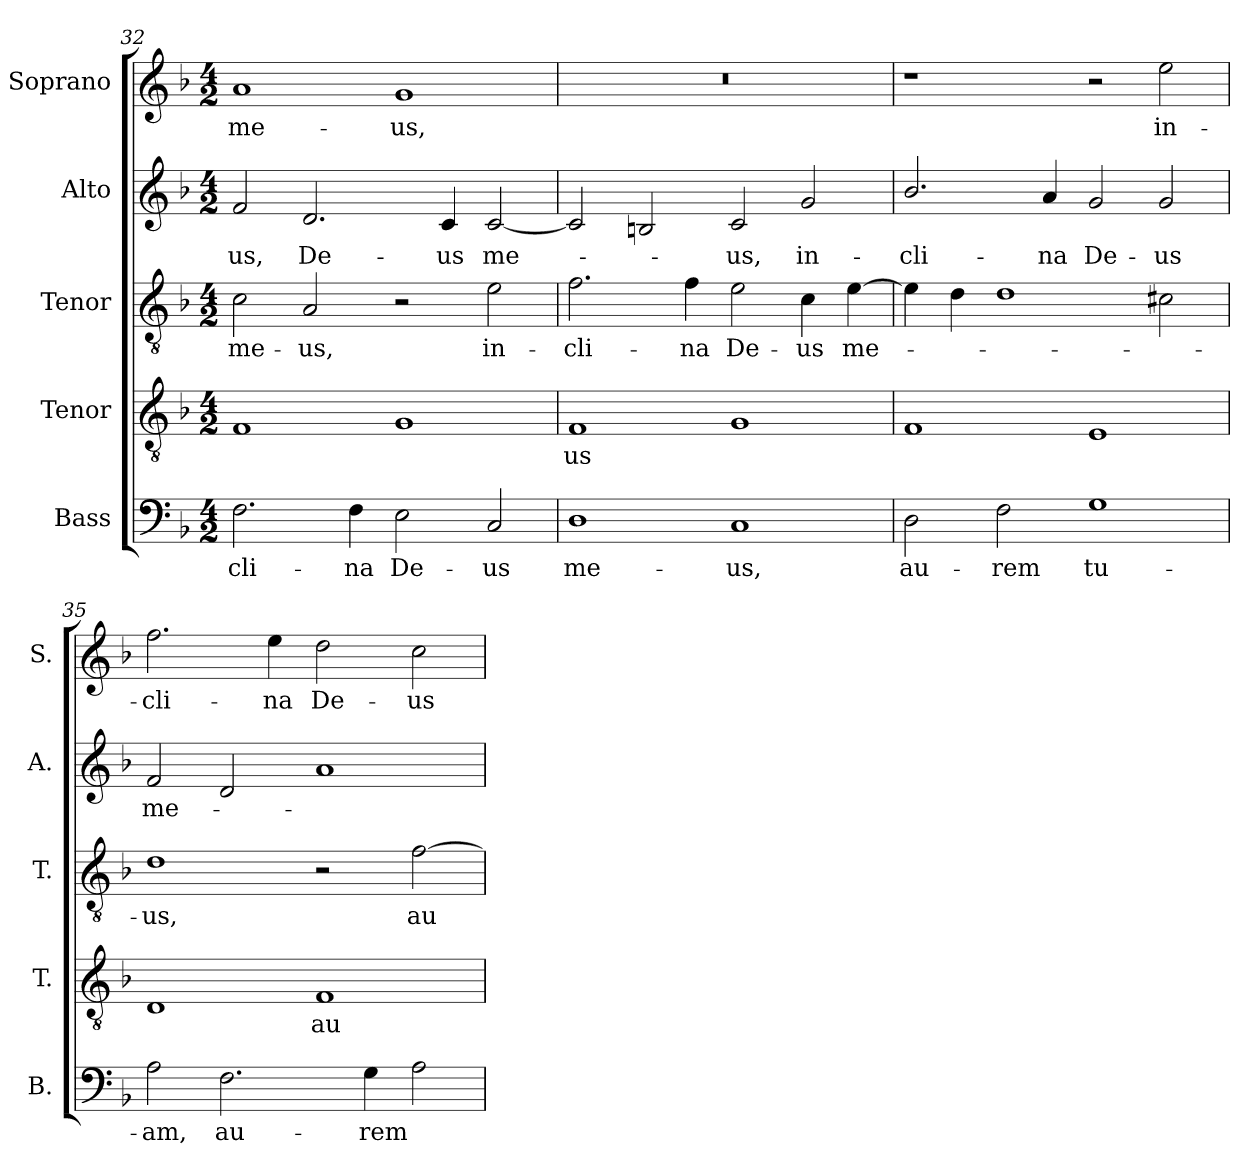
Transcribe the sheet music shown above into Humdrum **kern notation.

**kern	**text	**kern	**text	**kern	**text	**kern	**text	**kern	**text
*part5	*part5	*part4	*part4	*part3	*part3	*part2	*part2	*part1	*part1
*staff5	*staff5	*staff4	*staff4	*staff3	*staff3	*staff2	*staff2	*staff1	*staff1
*I"Bass	*	*I"Tenor	*	*I"Tenor	*	*I"Alto	*	*I"Soprano	*
*I'B.	*	*I'T.	*	*I'T.	*	*I'A.	*	*I'S.	*
*clefF4	*	*clefGv2	*	*clefGv2	*	*clefG2	*	*clefG2	*
*	*	*ITrd7c12	*	*ITrd7c12	*	*	*	*	*
*k[b-]	*	*k[b-]	*	*k[b-]	*	*k[b-]	*	*k[b-]	*
*F:	*	*F:	*	*F:	*	*F:	*	*F:	*
*M4/2	*	*M4/2	*	*M4/2	*	*M4/2	*	*M4/2	*
=32	=32	=32	=32	=32	=32	=32	=32	=32	=32
!	!LO:LY:b:color=#000000	!	!	!	!	!	!	!	!
!	!	!	!	!	!LO:LY:b:color=#000000	!	!	!	!
!	!	!	!	!	!	!	!LO:LY:b:color=#000000	!	!
!	!	!	!	!	!	!	!	!	!LO:LY:b:color=#000000
2.Fi\	-cli-	1FFi	.	2Ci\	me-	2fi/	-us,	1ai	me-
!	!	!	!	!	!LO:LY:b:color=#000000	!	!	!	!
!	!	!	!	!	!	!	!LO:LY:b:color=#000000	!	!
.	.	.	.	2AAi/	-us,	2.di/	De-	.	.
!	!LO:LY:b:color=#000000	!	!	!	!	!	!	!	!
4Fi\	-na	.	.	.	.	.	.	.	.
!	!LO:LY:b:color=#000000	!	!	!	!	!	!	!	!
!	!	!	!	!	!	!	!	!	!LO:LY:b:color=#000000
2Ei\	De-	1GGi	.	2r	.	.	.	1gi	-us,
!	!	!	!	!	!	!	!LO:LY:b:color=#000000	!	!
.	.	.	.	.	.	4ci/	-us	.	.
!	!LO:LY:b:color=#000000	!	!	!	!	!	!	!	!
!	!	!	!	!	!LO:LY:b:color=#000000	!	!	!	!
!	!	!	!	!	!	!	!LO:LY:b:color=#000000	!	!
2Ci/	-us	.	.	2Ei\	in-	[2ci/	me-	.	.
=33	=33	=33	=33	=33	=33	=33	=33	=33	=33
!	!LO:LY:b:color=#000000	!	!	!	!	!	!	!	!
!	!	!	!LO:LY:b:color=#000000	!	!	!	!	!	!
!	!	!	!	!	!LO:LY:b:color=#000000	!	!	!LO:N:vis=1	!
1Di	me-	1FFi	-us	2.Fi\	-cli-	2ci/]	.	0r	.
.	.	.	.	.	.	2Bni/	.	.	.
!	!	!	!	!	!LO:LY:b:color=#000000	!	!	!	!
.	.	.	.	4Fi\	-na	.	.	.	.
!	!LO:LY:b:color=#000000	!	!	!	!	!	!	!	!
!	!	!	!	!	!LO:LY:b:color=#000000	!	!	!	!
!	!	!	!	!	!	!	!LO:LY:b:color=#000000	!	!
1Ci	-us,	1GGi	.	2Ei\	De-	2ci/	-us,	.	.
!	!	!	!	!	!LO:LY:b:color=#000000	!	!	!	!
!	!	!	!	!	!	!	!LO:LY:b:color=#000000	!	!
.	.	.	.	4Ci\	-us	2gi/	in-	.	.
!	!	!	!	!	!LO:LY:b:color=#000000	!	!	!	!
.	.	.	.	[4Ei\	me-	.	.	.	.
=34	=34	=34	=34	=34	=34	=34	=34	=34	=34
!	!LO:LY:b:color=#000000	!	!	!	!	!	!	!	!
!	!	!	!	!	!	!	!LO:LY:b:color=#000000	!	!
2Di\	au-	1FFi	.	4Ei\]	.	2.b-i/	-cli-	1r	.
.	.	.	.	4Di\	.	.	.	.	.
!	!LO:LY:b:color=#000000	!	!	!	!	!	!	!	!
2Fi\	-rem	.	.	1Di	.	.	.	.	.
!	!	!	!	!	!	!	!LO:LY:b:color=#000000	!	!
.	.	.	.	.	.	4ai/	-na	.	.
!	!LO:LY:b:color=#000000	!	!	!	!	!	!	!	!
!	!	!	!	!	!	!	!LO:LY:b:color=#000000	!	!
1Gi	tu-	1EEi	.	.	.	2gi/	De-	2r	.
!	!	!	!	!	!	!	!LO:LY:b:color=#000000	!	!
!	!	!	!	!	!	!	!	!	!LO:LY:b:color=#000000
.	.	.	.	2C#Xi\	.	2gi/	-us	2eei\	in-
!!LO:LB:g=z
=35	=35	=35	=35	=35	=35	=35	=35	=35	=35
!	!LO:LY:b:color=#000000	!	!	!	!	!	!	!	!
!	!	!	!	!	!LO:LY:b:color=#000000	!	!	!	!
!	!	!	!	!	!	!	!LO:LY:b:color=#000000	!	!
!	!	!	!	!	!	!	!	!	!LO:LY:b:color=#000000
2Ai\	-am,	1DDi	.	1Di	-us,	2fi/	me-	2.ffi\	-cli-
!	!LO:LY:b:color=#000000	!	!	!	!	!	!	!	!
2.Fi\	au-	.	.	.	.	2di/	.	.	.
!	!	!	!	!	!	!	!	!	!LO:LY:b:color=#000000
.	.	.	.	.	.	.	.	4eei\	-na
!	!	!	!LO:LY:b:color=#000000	!	!	!	!	!	!
!	!	!	!	!	!	!	!	!	!LO:LY:b:color=#000000
.	.	1FFi	au-	2r	.	1ai	.	2ddi\	De-
!	!LO:LY:b:color=#000000	!	!	!	!	!	!	!	!
4Gi\	-rem	.	.	.	.	.	.	.	.
!	!	!	!	!	!LO:LY:b:color=#000000	!	!	!	!
!	!	!	!	!	!	!	!	!	!LO:LY:b:color=#000000
2Ai\	.	.	.	[2Fi\	au-	.	.	2cci\	-us
=	=	=	=	=	=	=	=	=	=
*-	*-	*-	*-	*-	*-	*-	*-	*-	*-
